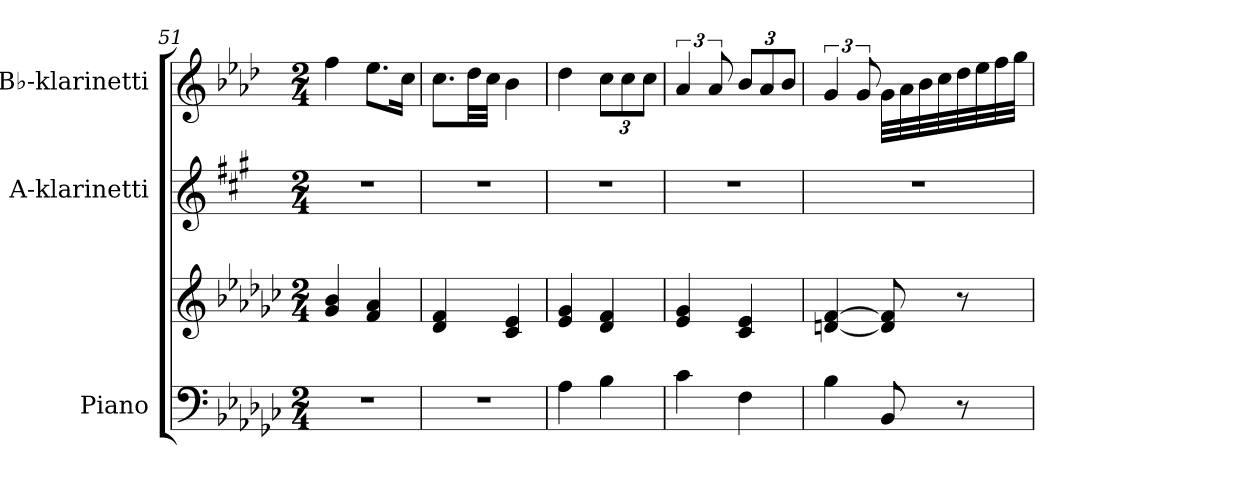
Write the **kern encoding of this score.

**kern	**kern	**kern	**kern
*part3	*part3	*part2	*part1
*staff4	*staff3	*staff2	*staff1
*I"Piano	*	*I"A-klarinetti	*I"B♭-klarinetti
*I'Pno.	*	*	*
*clefF4	*clefG2	*clefG2	*clefG2
*	*	*ITrd2c3	*ITrd1c2
*k[b-e-a-d-g-c-]	*k[b-e-a-d-g-c-]	*k[f#c#g#d#a#e#]	*k[b-e-a-d-g-c-]
*M2/4	*M2/4	*M2/4	*M2/4
=51	=51	=51	=51
2r	4g-/ 4b-/	2r	4ee-\
.	4f/ 4a-/	.	8.dd-\L
.	.	.	16b-\Jk
=52	=52	=52	=52
2r	4d-/ 4f/	2r	8.b-\L
.	.	.	32cc-\LL
.	.	.	32b-\JJJ
.	4c-/ 4e-/	.	4a-\
=53	=53	=53	=53
4A-\	4e-/ 4g-/	2r	4cc-\
*	*	*	*Xbrackettup
4B-\	4d-/ 4f/	.	12b-\L
.	.	.	12b-\
.	.	.	12b-\J
=54	=54	=54	=54
*	*	*	*brackettup
4c-\	4e-/ 4g-/	2r	6g-/
.	.	.	12g-/
*	*	*	*Xbrackettup
4F\	4c-/ 4e-/	.	12a-/L
.	.	.	12g-/
.	.	.	12a-/J
!!LO:LB:g=z
=55	=55	=55	=55
*	*	*	*brackettup
4B-\	[4dn/ [4f/	2r	6f/
.	.	.	12f/
8BB-/	8d/] 8f/]	.	32f\LLL
.	.	.	32g-\
.	.	.	32a-\
.	.	.	32b-\
8r	8r	.	32cc-\
.	.	.	32dd-\
.	.	.	32ee-\
.	.	.	32ff\JJJ
=	=	=	=
*-	*-	*-	*-
